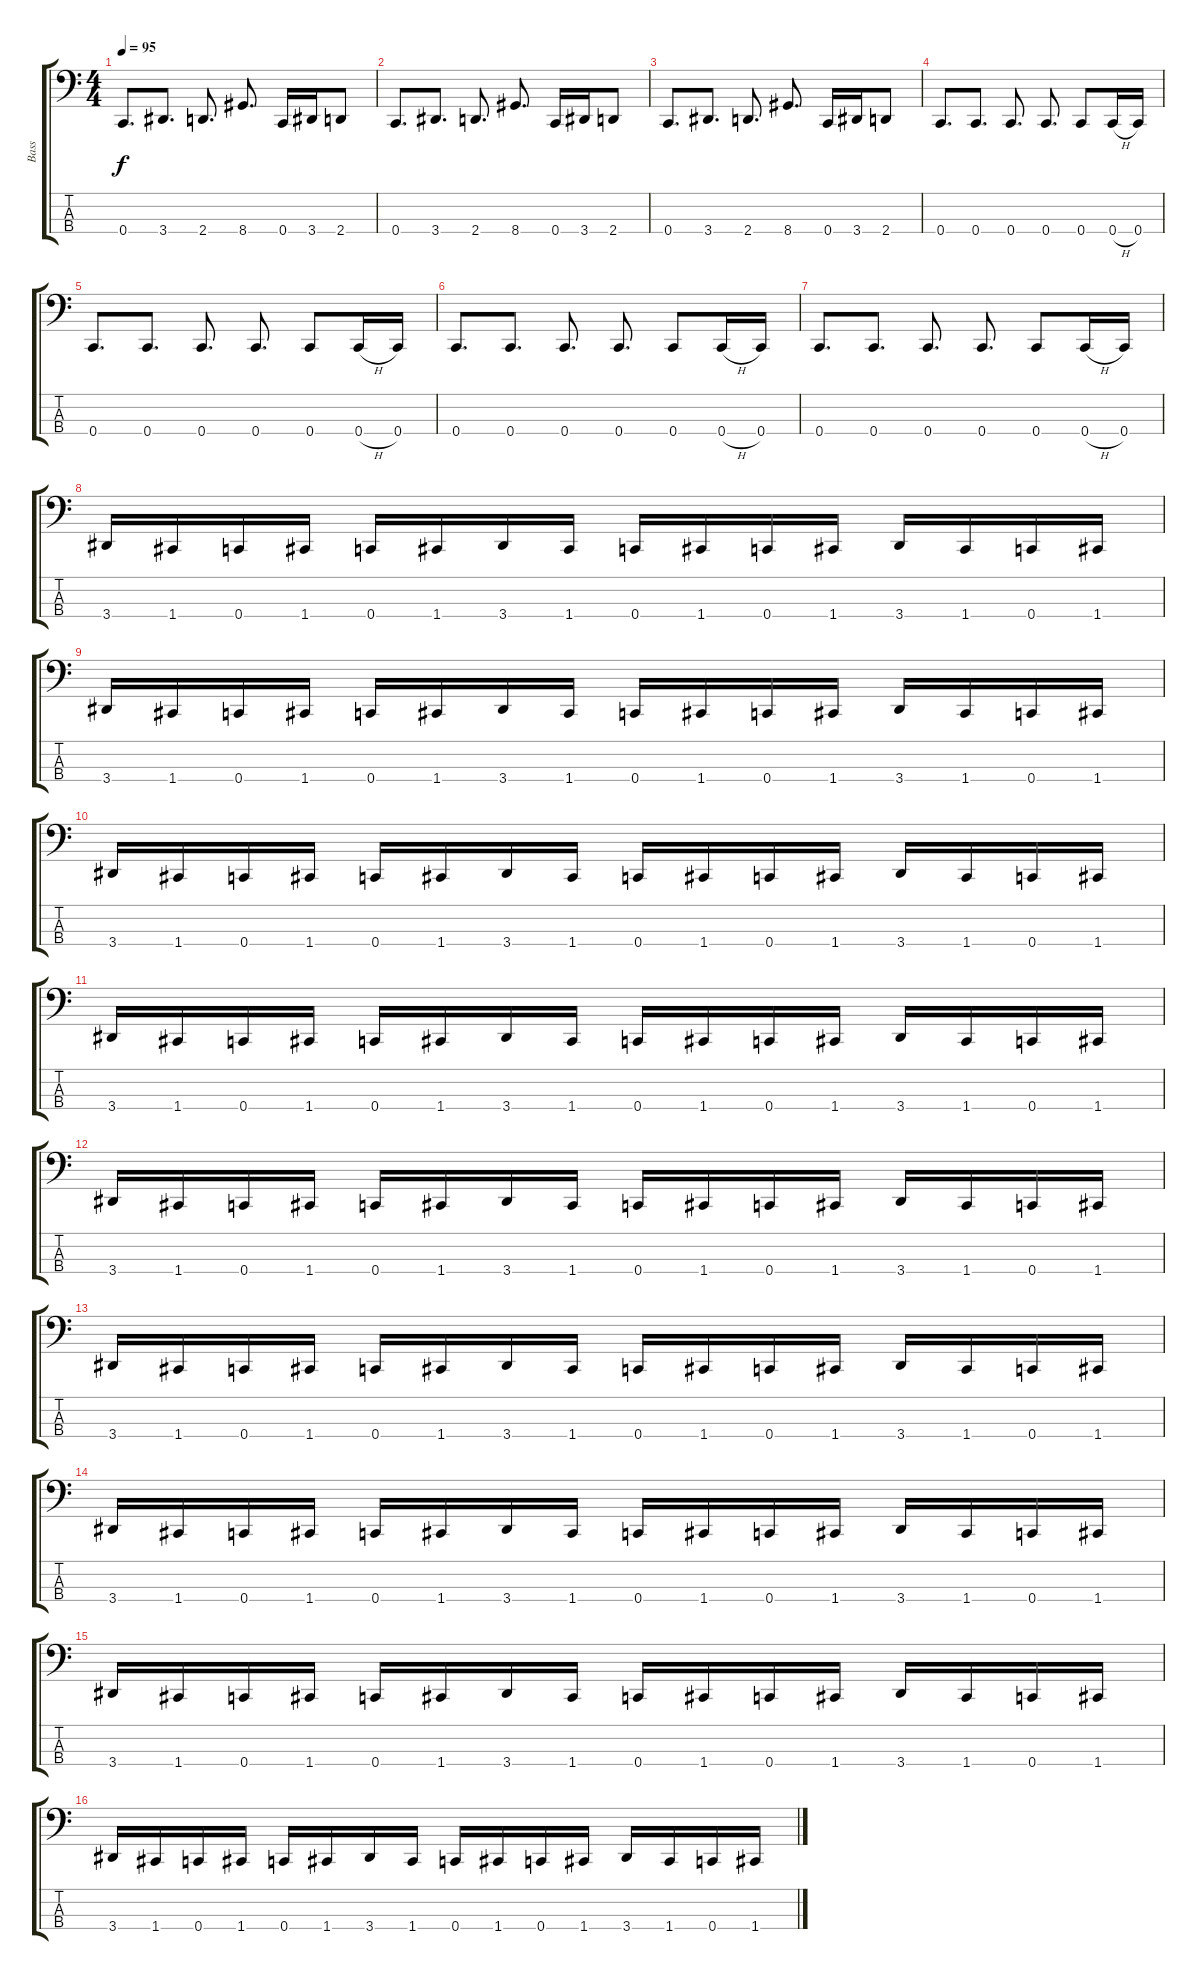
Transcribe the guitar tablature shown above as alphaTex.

\track ("Bass" "Bass") {instrument electricbasspick}
\staff {score tabs}
\tuning (F2 C2 G1 C1) {hide}
\ts (4 4)
\tempo 95
\clef f4
\ks c
0.4.8{d dy f} 3.4.8{d} 2.4.8{d} 8.4.8{d} 0.4.16 3.4.16 2.4.8 |
0.4.8{d} 3.4.8{d} 2.4.8{d} 8.4.8{d} 0.4.16 3.4.16 2.4.8 |
0.4.8{d} 3.4.8{d} 2.4.8{d} 8.4.8{d} 0.4.16 3.4.16 2.4.8 |
0.4.8{d} 0.4.8{d} 0.4.8{d} 0.4.8{d} 0.4.8 0.4{h}.16 0.4.16 |
0.4.8{d} 0.4.8{d} 0.4.8{d} 0.4.8{d} 0.4.8 0.4{h}.16 0.4.16 |
0.4.8{d} 0.4.8{d} 0.4.8{d} 0.4.8{d} 0.4.8 0.4{h}.16 0.4.16 |
0.4.8{d} 0.4.8{d} 0.4.8{d} 0.4.8{d} 0.4.8 0.4{h}.16 0.4.16 |
3.4.16 1.4.16 0.4.16 1.4.16 0.4.16 1.4.16 3.4.16 1.4.16 0.4.16 1.4.16 0.4.16 1.4.16 3.4.16 1.4.16 0.4.16 1.4.16 |
3.4.16 1.4.16 0.4.16 1.4.16 0.4.16 1.4.16 3.4.16 1.4.16 0.4.16 1.4.16 0.4.16 1.4.16 3.4.16 1.4.16 0.4.16 1.4.16 |
3.4.16 1.4.16 0.4.16 1.4.16 0.4.16 1.4.16 3.4.16 1.4.16 0.4.16 1.4.16 0.4.16 1.4.16 3.4.16 1.4.16 0.4.16 1.4.16 |
3.4.16 1.4.16 0.4.16 1.4.16 0.4.16 1.4.16 3.4.16 1.4.16 0.4.16 1.4.16 0.4.16 1.4.16 3.4.16 1.4.16 0.4.16 1.4.16 |
3.4.16 1.4.16 0.4.16 1.4.16 0.4.16 1.4.16 3.4.16 1.4.16 0.4.16 1.4.16 0.4.16 1.4.16 3.4.16 1.4.16 0.4.16 1.4.16 |
3.4.16 1.4.16 0.4.16 1.4.16 0.4.16 1.4.16 3.4.16 1.4.16 0.4.16 1.4.16 0.4.16 1.4.16 3.4.16 1.4.16 0.4.16 1.4.16 |
3.4.16 1.4.16 0.4.16 1.4.16 0.4.16 1.4.16 3.4.16 1.4.16 0.4.16 1.4.16 0.4.16 1.4.16 3.4.16 1.4.16 0.4.16 1.4.16 |
3.4.16 1.4.16 0.4.16 1.4.16 0.4.16 1.4.16 3.4.16 1.4.16 0.4.16 1.4.16 0.4.16 1.4.16 3.4.16 1.4.16 0.4.16 1.4.16 |
3.4.16 1.4.16 0.4.16 1.4.16 0.4.16 1.4.16 3.4.16 1.4.16 0.4.16 1.4.16 0.4.16 1.4.16 3.4.16 1.4.16 0.4.16 1.4.16
